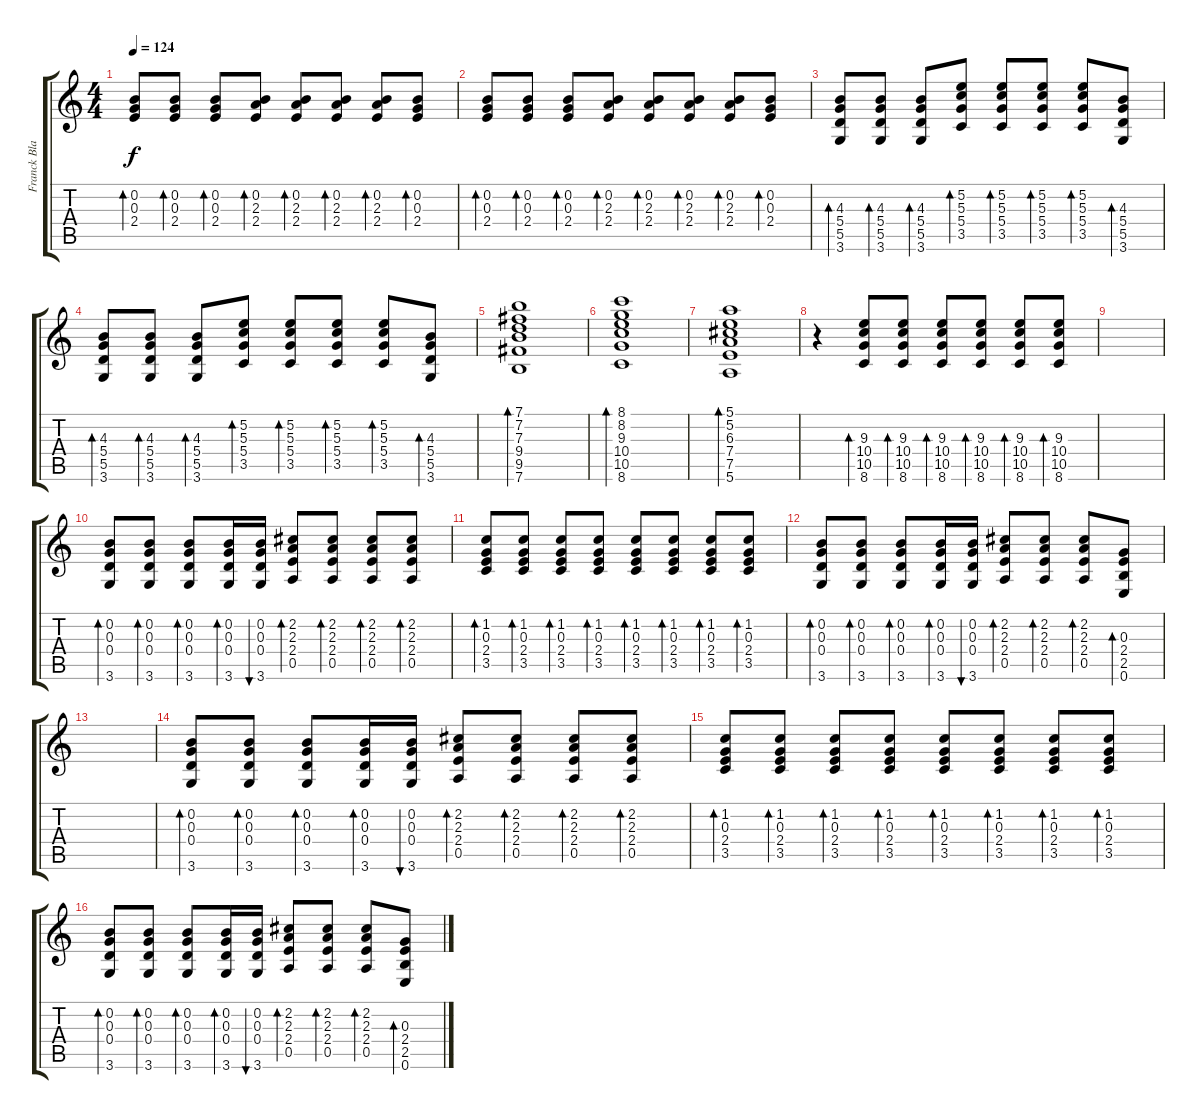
\track ("Franck Black" "Franck Bla") {instrument acousticguitarsteel}
\staff {score tabs}
\tuning (E4 B3 G3 D3 A2 E2) {hide}
\ts (4 4)
\tempo 124
\clef g2
\ks c
(0.2 0.3 2.4).8{bd 60 dy f} (0.2 0.3 2.4).8{bd 60} (0.2 0.3 2.4).8{bd 60} (0.2 2.3 2.4).8{bd 60} (0.2 2.3 2.4).8{bd 60} (0.2 2.3 2.4).8{bd 60} (0.2 2.3 2.4).8{bd 60} (0.2 0.3 2.4).8{bd 60} |
(0.2 0.3 2.4).8{bd 60} (0.2 0.3 2.4).8{bd 60} (0.2 0.3 2.4).8{bd 60} (0.2 2.3 2.4).8{bd 60} (0.2 2.3 2.4).8{bd 60} (0.2 2.3 2.4).8{bd 60} (0.2 2.3 2.4).8{bd 60} (0.2 0.3 2.4).8{bd 60} |
(4.3 5.4 5.5 3.6).8{bd 60} (4.3 5.4 5.5 3.6).8{bd 60} (4.3 5.4 5.5 3.6).8{bd 60} (5.2 5.3 5.4 3.5).8{bd 60} (5.2 5.3 5.4 3.5).8{bd 60} (5.2 5.3 5.4 3.5).8{bd 60} (5.2 5.3 5.4 3.5).8{bd 60} (4.3 5.4 5.5 3.6).8{bd 60} |
(4.3 5.4 5.5 3.6).8{bd 60} (4.3 5.4 5.5 3.6).8{bd 60} (4.3 5.4 5.5 3.6).8{bd 60} (5.2 5.3 5.4 3.5).8{bd 60} (5.2 5.3 5.4 3.5).8{bd 60} (5.2 5.3 5.4 3.5).8{bd 60} (5.2 5.3 5.4 3.5).8{bd 60} (4.3 5.4 5.5 3.6).8{bd 60} |
\section ("" "")
(7.1 7.2 7.3 9.4 9.5 7.6).1{bd 60} |
(8.1 8.2 9.3 10.4 10.5 8.6).1{bd 60} |
(5.1 5.2 6.3 7.4 7.5 5.6).1{bd 60} |
r.4 (9.3 10.4 10.5 8.6).8{bd 60} (9.3 10.4 10.5 8.6).8{bd 60} (9.3 10.4 10.5 8.6).8{bd 60} (9.3 10.4 10.5 8.6).8{bd 60} (9.3 10.4 10.5 8.6).8{bd 60} (9.3 10.4 10.5 8.6).8{bd 60} |
\section ("" "")
|
(0.2 0.3 0.4 3.6).8{bd 60} (0.2 0.3 0.4 3.6).8{bd 60} (0.2 0.3 0.4 3.6).8{bd 60} (0.2 0.3 0.4 3.6).16{bd 60} (0.2 0.3 0.4 3.6).16{bu 60} (2.2 2.3 2.4 0.5).8{bd 60} (2.2 2.3 2.4 0.5).8{bd 60} (2.2 2.3 2.4 0.5).8{bd 60} (2.2 2.3 2.4 0.5).8{bd 60} |
(1.2 0.3 2.4 3.5).8{bd 60} (1.2 0.3 2.4 3.5).8{bd 60} (1.2 0.3 2.4 3.5).8{bd 60} (1.2 0.3 2.4 3.5).8{bd 60} (1.2 0.3 2.4 3.5).8{bd 60} (1.2 0.3 2.4 3.5).8{bd 60} (1.2 0.3 2.4 3.5).8{bd 60} (1.2 0.3 2.4 3.5).8{bd 60} |
(0.2 0.3 0.4 3.6).8{bd 60} (0.2 0.3 0.4 3.6).8{bd 60} (0.2 0.3 0.4 3.6).8{bd 60} (0.2 0.3 0.4 3.6).16{bd 60} (0.2 0.3 0.4 3.6).16{bu 60} (2.2 2.3 2.4 0.5).8{bd 60} (2.2 2.3 2.4 0.5).8{bd 60} (2.2 2.3 2.4 0.5).8{bd 60} (0.3 2.4 2.5 0.6).8{bd 60} |
|
(0.2 0.3 0.4 3.6).8{bd 60} (0.2 0.3 0.4 3.6).8{bd 60} (0.2 0.3 0.4 3.6).8{bd 60} (0.2 0.3 0.4 3.6).16{bd 60} (0.2 0.3 0.4 3.6).16{bu 60} (2.2 2.3 2.4 0.5).8{bd 60} (2.2 2.3 2.4 0.5).8{bd 60} (2.2 2.3 2.4 0.5).8{bd 60} (2.2 2.3 2.4 0.5).8{bd 60} |
(1.2 0.3 2.4 3.5).8{bd 60} (1.2 0.3 2.4 3.5).8{bd 60} (1.2 0.3 2.4 3.5).8{bd 60} (1.2 0.3 2.4 3.5).8{bd 60} (1.2 0.3 2.4 3.5).8{bd 60} (1.2 0.3 2.4 3.5).8{bd 60} (1.2 0.3 2.4 3.5).8{bd 60} (1.2 0.3 2.4 3.5).8{bd 60} |
(0.2 0.3 0.4 3.6).8{bd 60} (0.2 0.3 0.4 3.6).8{bd 60} (0.2 0.3 0.4 3.6).8{bd 60} (0.2 0.3 0.4 3.6).16{bd 60} (0.2 0.3 0.4 3.6).16{bu 60} (2.2 2.3 2.4 0.5).8{bd 60} (2.2 2.3 2.4 0.5).8{bd 60} (2.2 2.3 2.4 0.5).8{bd 60} (0.3 2.4 2.5 0.6).8{bd 60}
